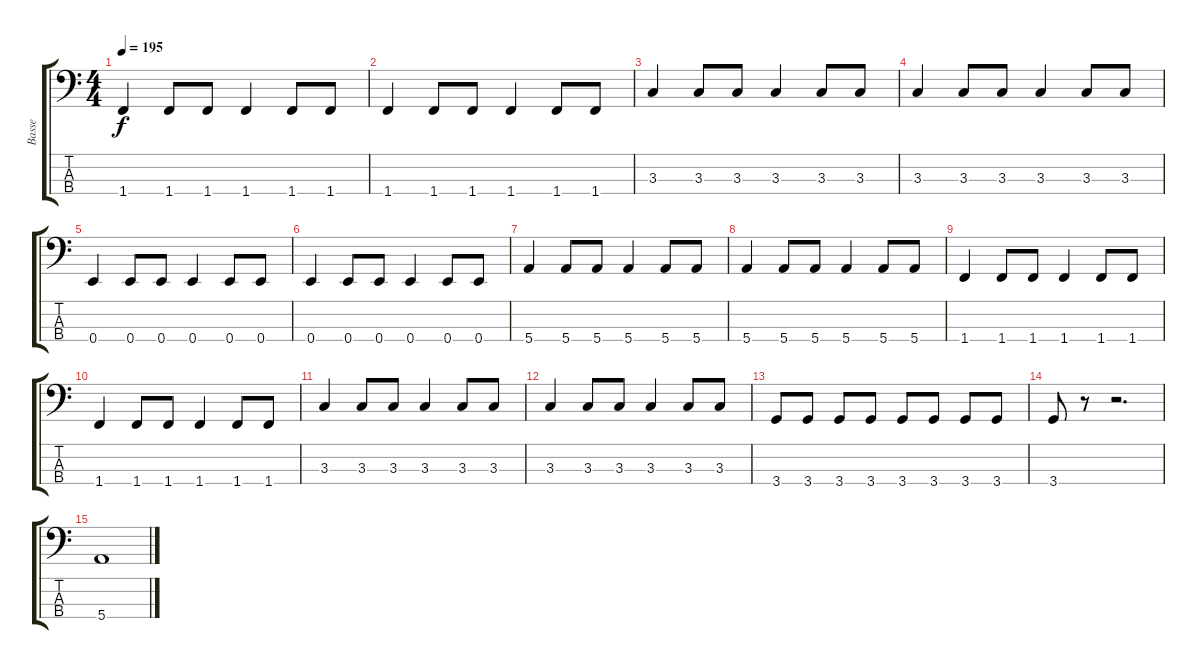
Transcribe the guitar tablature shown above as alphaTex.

\track ("Basse" "Basse") {instrument electricbasspick}
\staff {score tabs}
\tuning (G2 D2 A1 E1) {hide}
\ts (4 4)
\tempo 195
\clef f4
\ks c
1.4.4{dy f} 1.4.8 1.4.8 1.4.4 1.4.8 1.4.8 |
1.4.4 1.4.8 1.4.8 1.4.4 1.4.8 1.4.8 |
3.3.4 3.3.8 3.3.8 3.3.4 3.3.8 3.3.8 |
3.3.4 3.3.8 3.3.8 3.3.4 3.3.8 3.3.8 |
0.4.4 0.4.8 0.4.8 0.4.4 0.4.8 0.4.8 |
0.4.4 0.4.8 0.4.8 0.4.4 0.4.8 0.4.8 |
5.4.4 5.4.8 5.4.8 5.4.4 5.4.8 5.4.8 |
5.4.4 5.4.8 5.4.8 5.4.4 5.4.8 5.4.8 |
1.4.4 1.4.8 1.4.8 1.4.4 1.4.8 1.4.8 |
1.4.4 1.4.8 1.4.8 1.4.4 1.4.8 1.4.8 |
3.3.4 3.3.8 3.3.8 3.3.4 3.3.8 3.3.8 |
3.3.4 3.3.8 3.3.8 3.3.4 3.3.8 3.3.8 |
3.4.8 3.4.8 3.4.8 3.4.8 3.4.8 3.4.8 3.4.8 3.4.8 |
3.4.8 r.8 r.2{d} |
5.4.1
